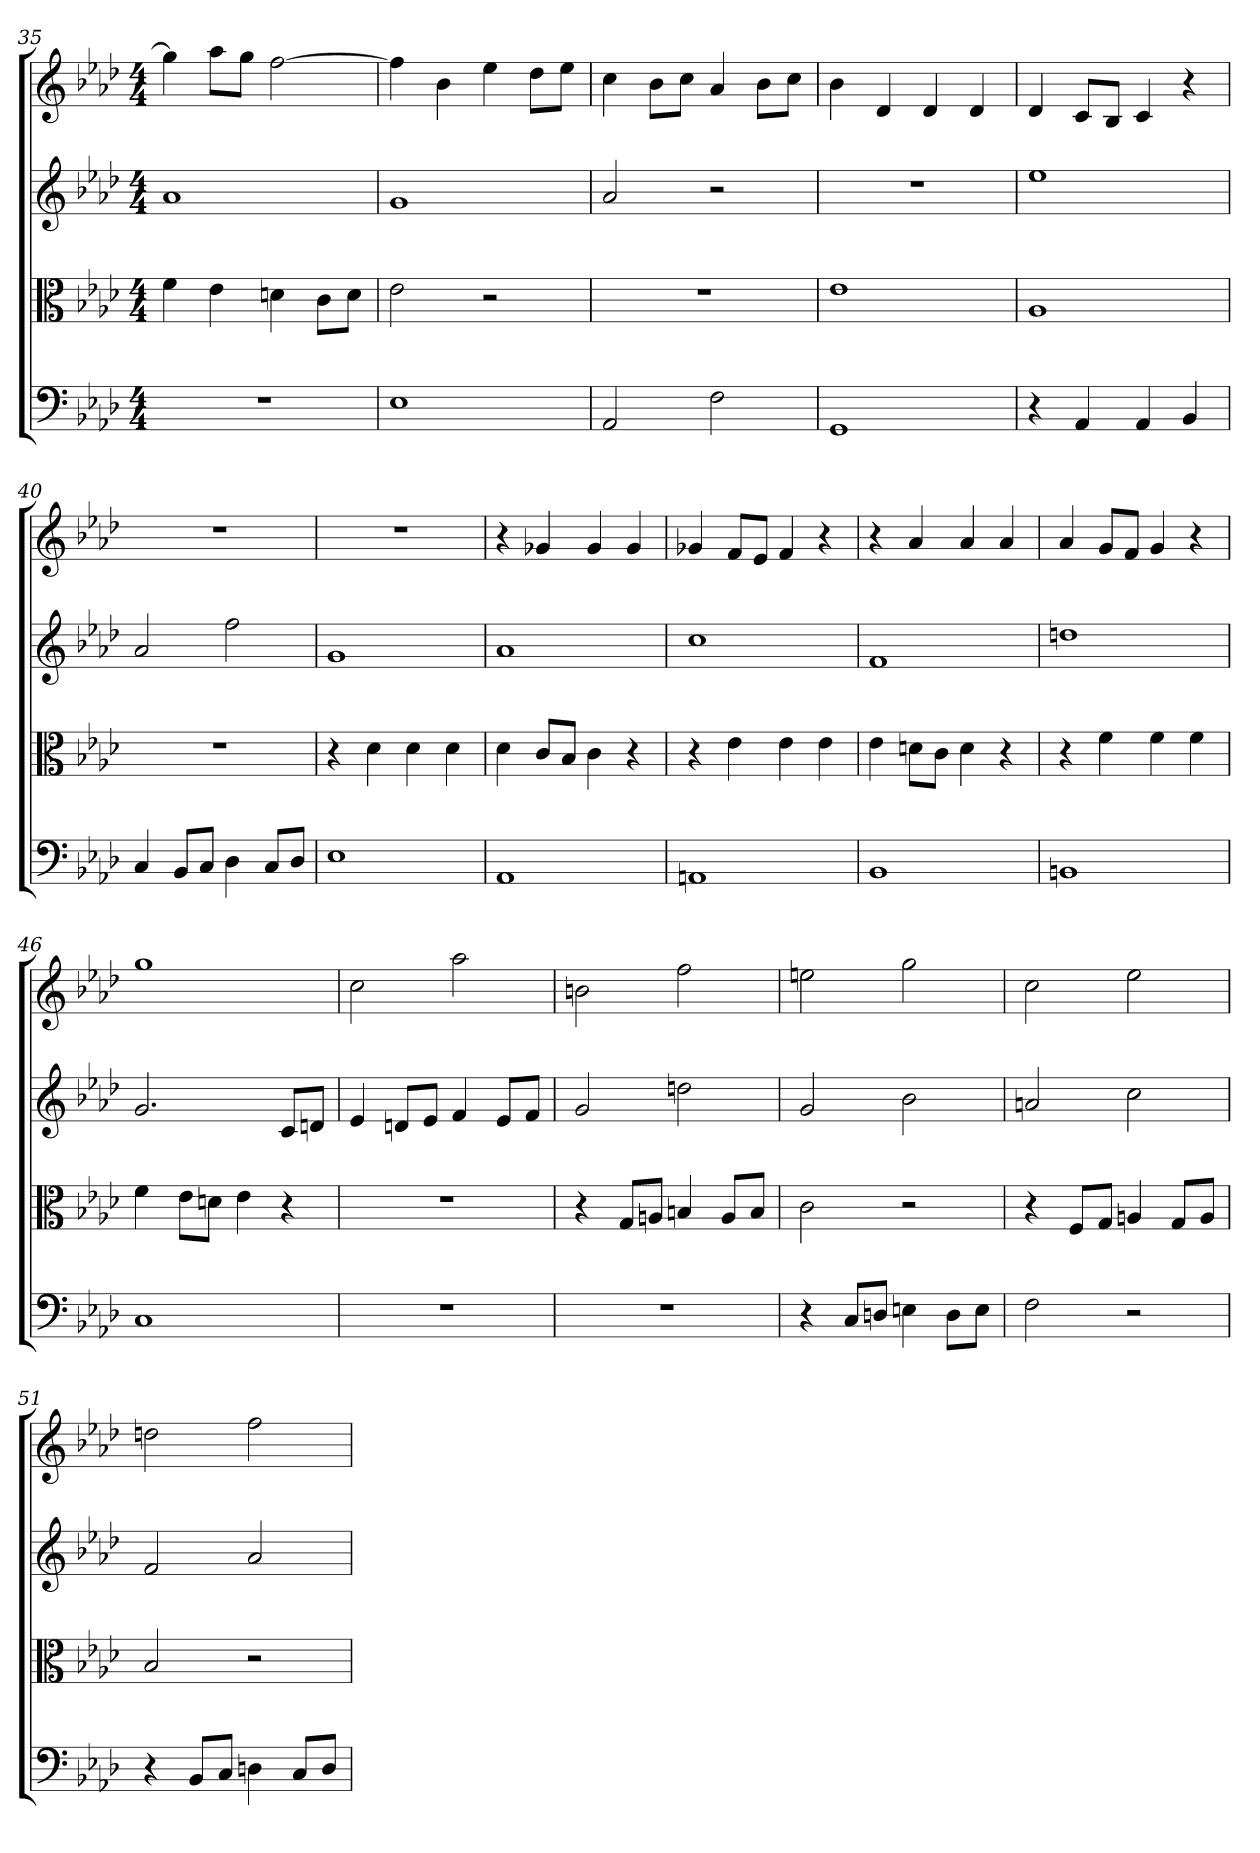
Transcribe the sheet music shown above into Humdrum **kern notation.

**kern	**kern	**kern	**kern
*part4	*part3	*part2	*part1
*staff4	*staff3	*staff2	*staff1
*clefF4	*clefC3	*clefG2	*clefG2
*k[b-e-a-d-]	*k[b-e-a-d-]	*k[b-e-a-d-]	*k[b-e-a-d-]
*f:	*f:	*f:	*f:
*M4/4	*M4/4	*M4/4	*M4/4
=35	=35	=35	=35
1r	4f	1a-	4gg]
.	4e-	.	8aa-\L
.	.	.	8gg\J
.	4dn	.	[2ff
.	8c\L	.	.
.	8d\J	.	.
=36	=36	=36	=36
1E-	2e-	1g	4ff]
.	.	.	4b-
.	2r	.	4ee-
.	.	.	8dd-\L
.	.	.	8ee-\J
=37	=37	=37	=37
2AA-	1r	2a-	4cc
.	.	.	8b-\L
.	.	.	8cc\J
2F	.	2r	4a-
.	.	.	8b-\L
.	.	.	8cc\J
=38	=38	=38	=38
1GG	1e-	1r	4b-
.	.	.	4d-
.	.	.	4d-
.	.	.	4d-
=39	=39	=39	=39
4r	1A-	1ee-	4d-
4AA-	.	.	8c/L
.	.	.	8B-/J
4AA-	.	.	4c
4BB-	.	.	4r
=40	=40	=40	=40
4C	1r	2a-	1r
8BB-/L	.	.	.
8C/J	.	.	.
4D-	.	2ff	.
8C/L	.	.	.
8D-/J	.	.	.
=41	=41	=41	=41
1E-	4r	1g	1r
.	4d-	.	.
.	4d-	.	.
.	4d-	.	.
=42	=42	=42	=42
1AA-	4d-	1a-	4r
.	8c/L	.	4g-X
.	8B-/J	.	.
.	4c	.	4g-
.	4r	.	4g-
=43	=43	=43	=43
1AAn	4r	1cc	4g-X
.	4e-	.	8f/L
.	.	.	8e-/J
.	4e-	.	4f
.	4e-	.	4r
=44	=44	=44	=44
1BB-	4e-	1f	4r
.	8dn\L	.	4a-
.	8c\J	.	.
.	4d	.	4a-
.	4r	.	4a-
=45	=45	=45	=45
1BBn	4r	1ddn	4a-
.	4f	.	8g/L
.	.	.	8f/J
.	4f	.	4g
.	4f	.	4r
=46	=46	=46	=46
1C	4f	2.g	1gg
.	8e-\L	.	.
.	8dn\J	.	.
.	4e-	.	.
.	4r	8c/L	.
.	.	8dn/J	.
=47	=47	=47	=47
1r	1r	4e-	2cc
.	.	8dn/L	.
.	.	8e-/J	.
.	.	4f	2aa-
.	.	8e-/L	.
.	.	8f/J	.
=48	=48	=48	=48
1r	4r	2g	2bn
.	8G/L	.	.
.	8An/J	.	.
.	4Bn	2ddn	2ff
.	8A/L	.	.
.	8B/J	.	.
=49	=49	=49	=49
4r	2c	2g	2een
8C/L	.	.	.
8Dn/J	.	.	.
4En	2r	2b-	2gg
8D\L	.	.	.
8E\J	.	.	.
=50	=50	=50	=50
2F	4r	2an	2cc
.	8F/L	.	.
.	8G/J	.	.
2r	4An	2cc	2ee-
.	8G/L	.	.
.	8A/J	.	.
=51	=51	=51	=51
4r	2B-	2f	2ddn
8BB-/L	.	.	.
8C/J	.	.	.
4Dn	2r	2a-	2ff
8C/L	.	.	.
8D/J	.	.	.
=	=	=	=
*-	*-	*-	*-
